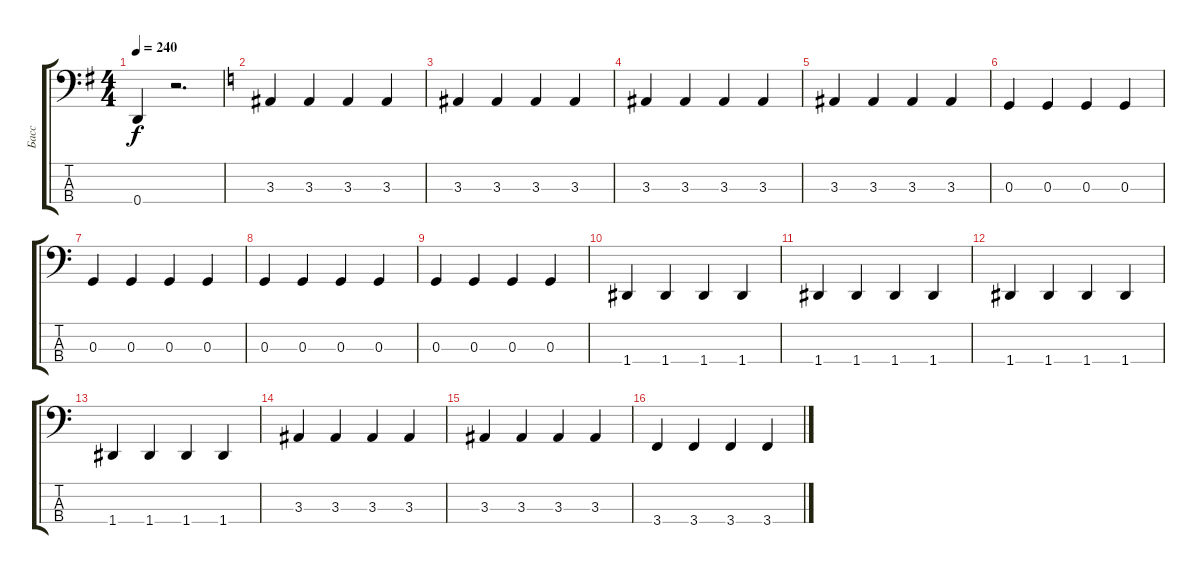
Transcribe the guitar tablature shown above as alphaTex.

\track ("Басс" "Басс") {instrument electricbassfinger}
\staff {score tabs}
\tuning (F2 C2 G1 D1) {hide}
\ts (4 4)
\tempo 240
\clef f4
\ks eminor
0.4.4{dy f} r.2{d} |
\ks c
3.3.4 3.3.4 3.3.4 3.3.4 |
3.3.4 3.3.4 3.3.4 3.3.4 |
\ks aminor
3.3.4 3.3.4 3.3.4 3.3.4 |
3.3.4 3.3.4 3.3.4 3.3.4 |
\ks c
0.3.4 0.3.4 0.3.4 0.3.4 |
0.3.4 0.3.4 0.3.4 0.3.4 |
\ks aminor
0.3.4 0.3.4 0.3.4 0.3.4 |
0.3.4 0.3.4 0.3.4 0.3.4 |
\ks c
1.4.4 1.4.4 1.4.4 1.4.4 |
1.4.4 1.4.4 1.4.4 1.4.4 |
\ks aminor
1.4.4 1.4.4 1.4.4 1.4.4 |
1.4.4 1.4.4 1.4.4 1.4.4 |
\ks c
3.3.4 3.3.4 3.3.4 3.3.4 |
3.3.4 3.3.4 3.3.4 3.3.4 |
\ks aminor
3.4.4 3.4.4 3.4.4 3.4.4
